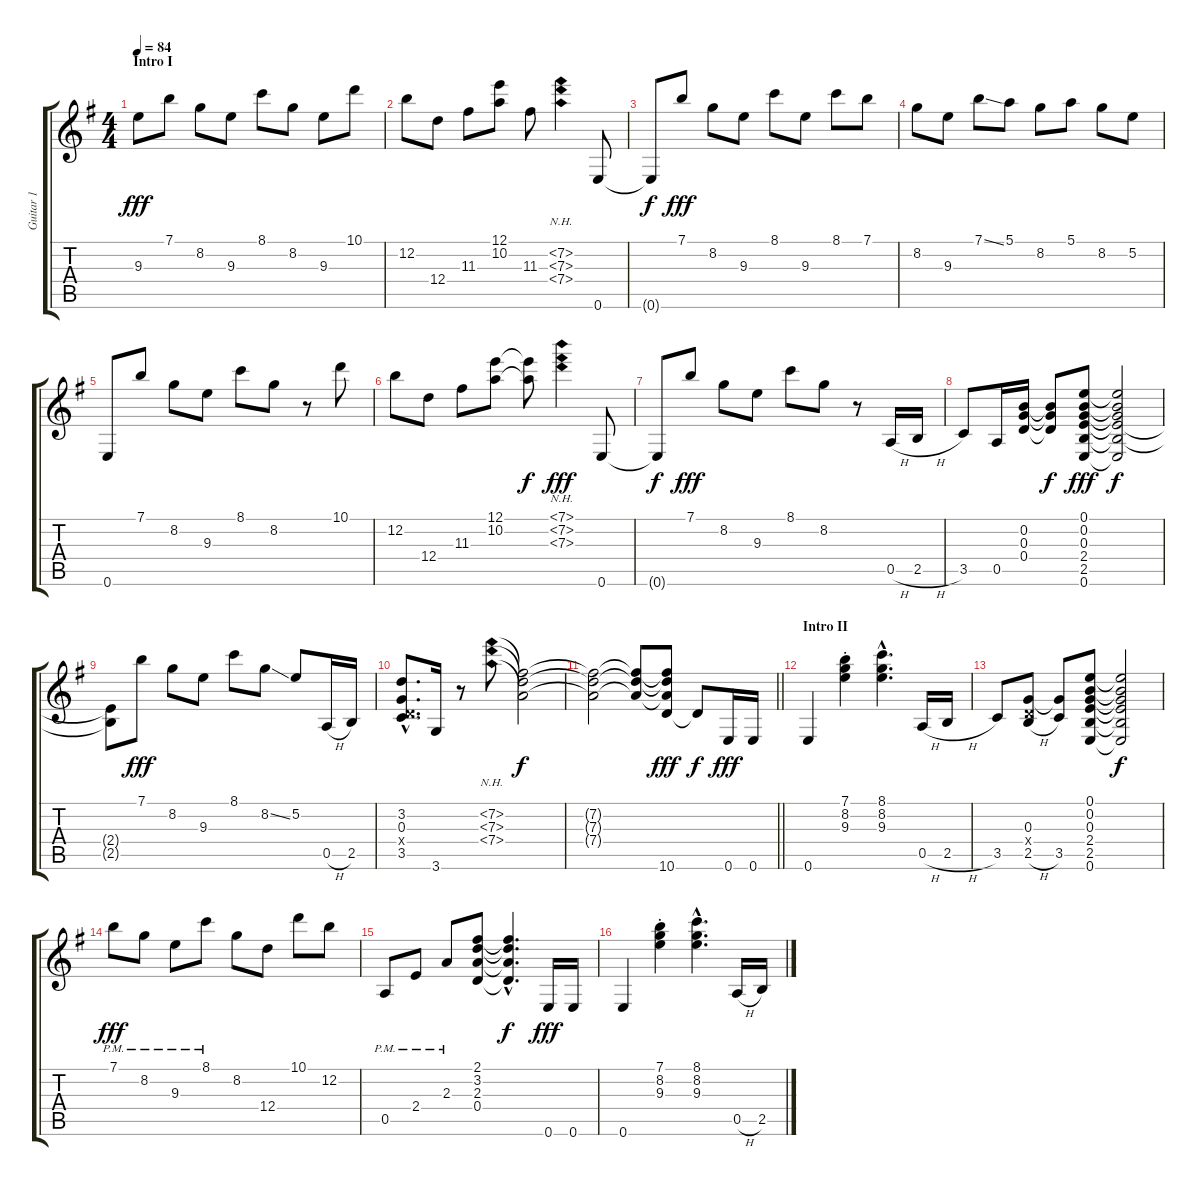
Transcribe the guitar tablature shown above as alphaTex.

\track ("Guitar 1" "Guitar 1") {instrument distortionguitar}
\staff {score tabs}
\tuning (E4 B3 G3 D3 A2 E2) {hide}
\ts (4 4)
\section ("" "Intro I")
\tempo 84
\clef g2
\ks g
9.3.8{dy fff volume 2 instrument overdrivenguitar} 7.1.8{volume 13} 8.2.8 9.3.8 8.1.8 8.2.8 9.3.8 10.1.8 |
12.2.8 12.4.8 11.3.8 (12.1 10.2).8 11.3.8 (7.2{nh} 7.3{nh} 7.4{nh}).4 0.6.8 |
0.6{t}.8{dy f} 7.1.8{dy fff} 8.2.8 9.3.8 8.1.8 9.3.8 8.1.8 7.1.8 |
8.2.8 9.3.8 7.1{ss}.8 5.1.8 8.2.8 5.1.8 8.2.8 5.2.8 |
0.6.8 7.1.8 8.2.8 9.3.8 8.1.8 8.2.8 r.8 10.1.8 |
12.2.8 12.4.8 11.3.8 (12.1 10.2).8 (12.1{t} 10.2{t}).8{dy f} (7.1{nh} 7.2{nh} 7.3{nh}).4{dy fff} 0.6.8 |
0.6{t}.8{dy f} 7.1.8{dy fff} 8.2.8 9.3.8 8.1.8 8.2.8 r.8 0.5{h}.16 2.5{h}.16 |
3.5.8 0.5.16 (0.2 0.3 0.4).16 (0.2{t} 0.3{t} 0.4{t}).8{dy f} (0.1 0.2 0.3 2.4 2.5 0.6).8{dy fff} (0.1{t} 0.2{t} 0.3{t} 2.4{t} 2.5{t} 0.6{t}).2{dy f} |
(2.4{t} 2.5{t}).8 7.1.8{dy fff} 8.2.8 9.3.8 8.1.8 8.2{ss}.8 5.2.8 0.5{h}.16 2.5.16 |
(3.2{hac} 0.3{hac} 0.4{hac x} 3.5{hac}).8{d} 3.6.16 r.8 (7.2{nh} 7.3{nh} 7.4{nh}).8 (7.2{t} 7.3{t} 7.4{t}).2{dy f} |
\barLineRight lightlight
(7.2{t} 7.3{t} 7.4{t}).2 (7.2{t} 7.3{t} 7.4{t}).8 (7.2{t} 7.3{t} 7.4{t} 10.6).8{dy fff} 10.6{t}.8{dy f} 0.6.16{dy fff instrument distortionguitar} 0.6.16 |
\section ("" "Intro II")
0.6.4 (7.1{st} 8.2{st} 9.3{st}).4 (8.1{hac} 8.2{hac} 9.3{hac}).4{d} 0.5{h}.16 2.5{h}.16 |
3.5.8 (0.3 0.4{x} 2.5{h}).8 (0.3{t} 3.5).8 (0.1 0.2 0.3 2.4 2.5 0.6).8 (0.1{t} 0.2{t} 0.3{t} 2.4{t} 2.5{t} 0.6{t}).2{dy f} |
7.1{pm}.8{dy fff} 8.2{pm}.8 9.3{pm}.8 8.1{pm}.8 8.2.8 12.4.8 10.1.8 12.2.8 |
0.5{pm}.8 2.4{pm}.8 2.3{pm}.8 (2.1 3.2 2.3 0.4).8 (2.1{hac t} 3.2{hac t} 2.3{hac t} 0.4{hac t}).4{d dy f} 0.6.16{dy fff} 0.6.16 |
0.6.4 (7.1{st} 8.2{st} 9.3{st}).4 (8.1{hac} 8.2{hac} 9.3{hac}).4{d} 0.5{h}.16 2.5{h}.16
